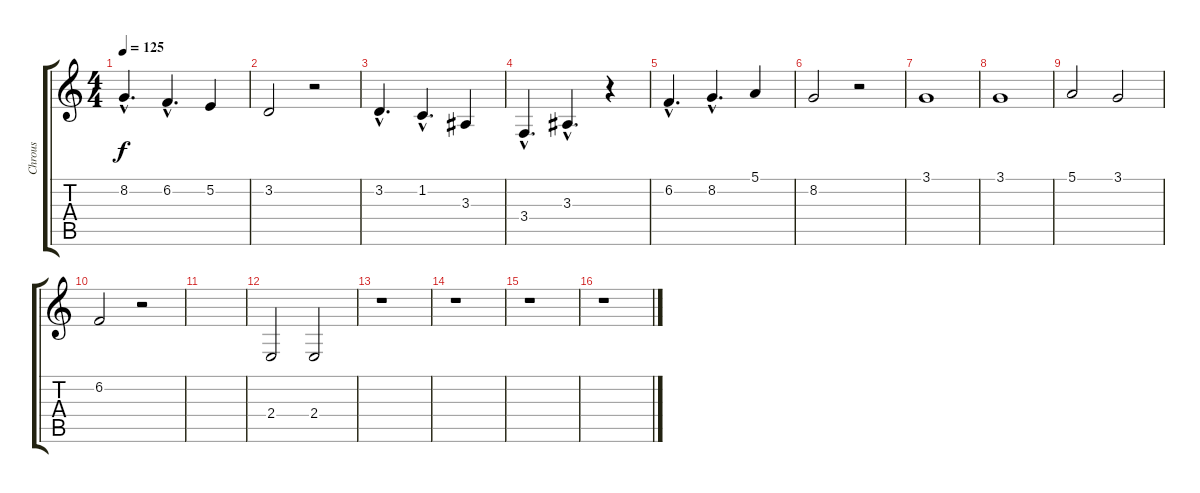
\track ("Chrous" "Chrous") {instrument lead6voice}
\staff {score tabs}
\tuning (E4 B3 G3 D3 A2 E2) {hide}
\ts (4 4)
\tempo 125
\clef g2
\ks c
8.2{hac}.4{d dy f} 6.2{hac}.4{d} 5.2.4 |
3.2.2 r.2 |
3.2{hac}.4{d} 1.2{hac}.4{d} 3.3.4 |
3.4{hac}.4{d} 3.3{hac}.4{d} r.4 |
6.2{hac}.4{d} 8.2{hac}.4{d} 5.1.4 |
8.2.2 r.2 |
3.1.1 |
3.1.1 |
5.1.2 3.1.2 |
6.2.2 r.2 |
|
2.4.2 2.4.2 |
r.1 |
r.1 |
r.1 |
r.1
